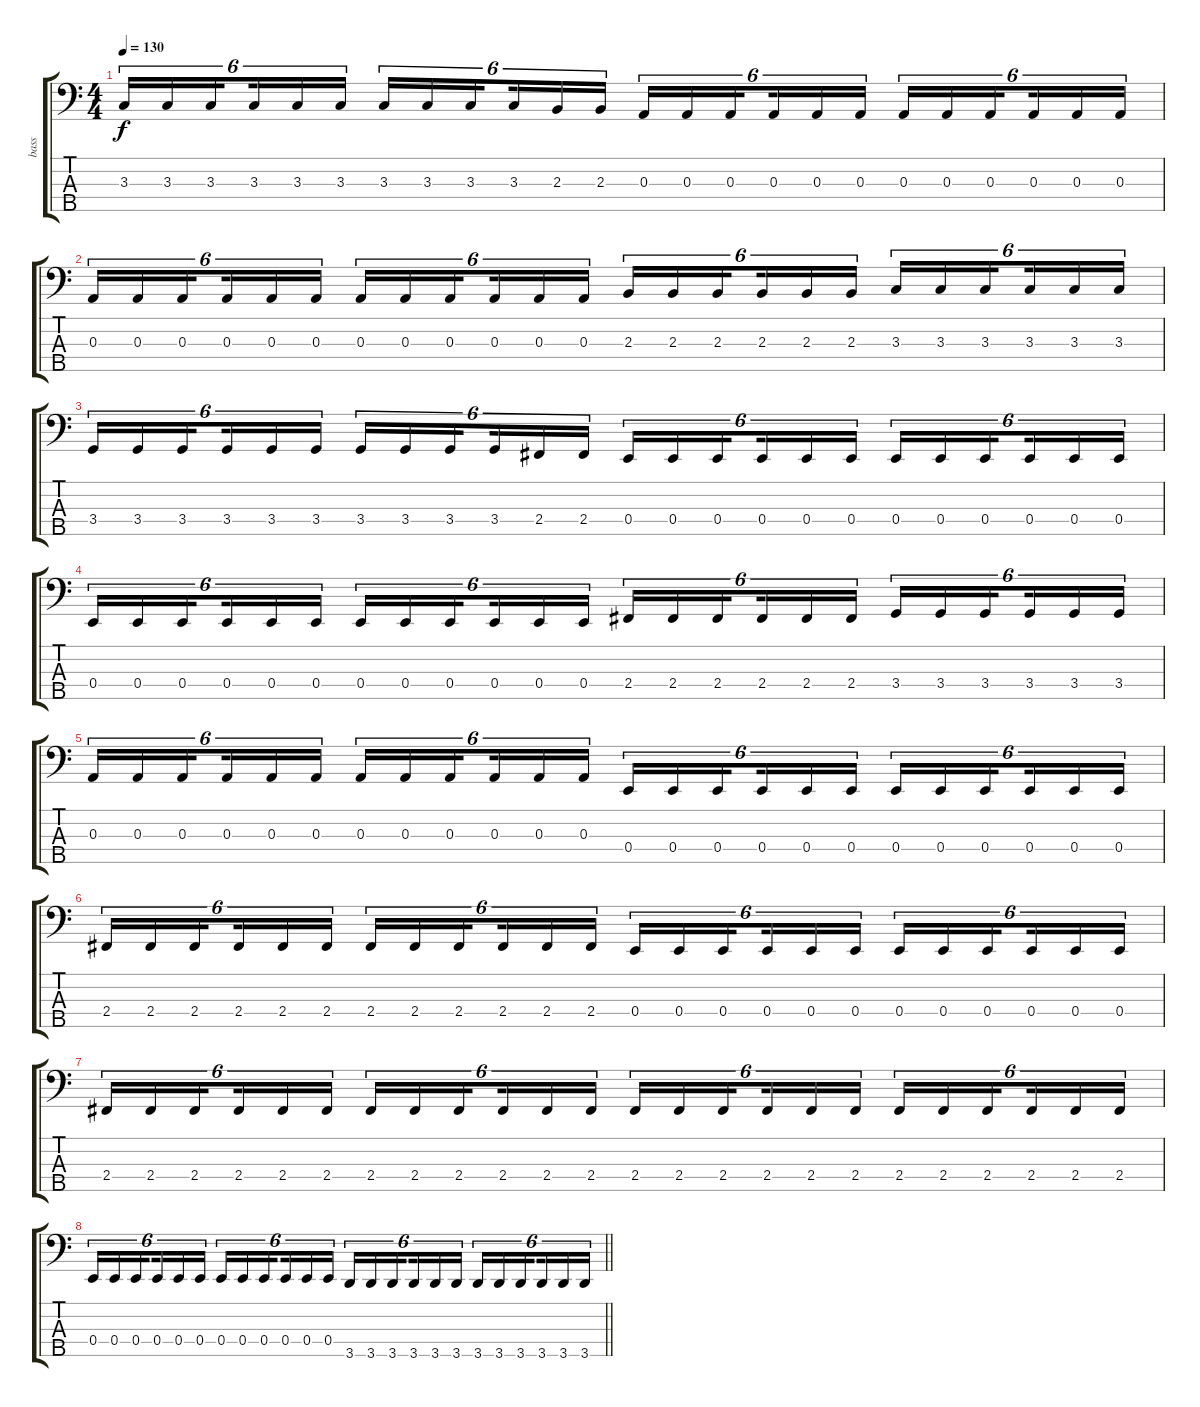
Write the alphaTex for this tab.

\track ("bass" "bass") {instrument electricbasspick}
\staff {score tabs}
\tuning (G2 D2 A1 E1 B0) {hide}
\ts (4 4)
\tempo 130
\clef f4
\ks c
3.3.16{tu (6 4) dy f} 3.3.16{tu (6 4)} 3.3.16{tu (6 4) beam splitsecondary} 3.3.16{tu (6 4)} 3.3.16{tu (6 4)} 3.3.16{tu (6 4)} 3.3.16{tu (6 4)} 3.3.16{tu (6 4)} 3.3.16{tu (6 4) beam splitsecondary} 3.3.16{tu (6 4)} 2.3.16{tu (6 4)} 2.3.16{tu (6 4)} 0.3.16{tu (6 4)} 0.3.16{tu (6 4)} 0.3.16{tu (6 4) beam splitsecondary} 0.3.16{tu (6 4)} 0.3.16{tu (6 4)} 0.3.16{tu (6 4)} 0.3.16{tu (6 4)} 0.3.16{tu (6 4)} 0.3.16{tu (6 4) beam splitsecondary} 0.3.16{tu (6 4)} 0.3.16{tu (6 4)} 0.3.16{tu (6 4)} |
0.3.16{tu (6 4)} 0.3.16{tu (6 4)} 0.3.16{tu (6 4) beam splitsecondary} 0.3.16{tu (6 4)} 0.3.16{tu (6 4)} 0.3.16{tu (6 4)} 0.3.16{tu (6 4)} 0.3.16{tu (6 4)} 0.3.16{tu (6 4) beam splitsecondary} 0.3.16{tu (6 4)} 0.3.16{tu (6 4)} 0.3.16{tu (6 4)} 2.3.16{tu (6 4)} 2.3.16{tu (6 4)} 2.3.16{tu (6 4) beam splitsecondary} 2.3.16{tu (6 4)} 2.3.16{tu (6 4)} 2.3.16{tu (6 4)} 3.3.16{tu (6 4)} 3.3.16{tu (6 4)} 3.3.16{tu (6 4) beam splitsecondary} 3.3.16{tu (6 4)} 3.3.16{tu (6 4)} 3.3.16{tu (6 4)} |
3.4.16{tu (6 4)} 3.4.16{tu (6 4)} 3.4.16{tu (6 4) beam splitsecondary} 3.4.16{tu (6 4)} 3.4.16{tu (6 4)} 3.4.16{tu (6 4)} 3.4.16{tu (6 4)} 3.4.16{tu (6 4)} 3.4.16{tu (6 4) beam splitsecondary} 3.4.16{tu (6 4)} 2.4.16{tu (6 4)} 2.4.16{tu (6 4)} 0.4.16{tu (6 4)} 0.4.16{tu (6 4)} 0.4.16{tu (6 4) beam splitsecondary} 0.4.16{tu (6 4)} 0.4.16{tu (6 4)} 0.4.16{tu (6 4)} 0.4.16{tu (6 4)} 0.4.16{tu (6 4)} 0.4.16{tu (6 4) beam splitsecondary} 0.4.16{tu (6 4)} 0.4.16{tu (6 4)} 0.4.16{tu (6 4)} |
0.4.16{tu (6 4)} 0.4.16{tu (6 4)} 0.4.16{tu (6 4) beam splitsecondary} 0.4.16{tu (6 4)} 0.4.16{tu (6 4)} 0.4.16{tu (6 4)} 0.4.16{tu (6 4)} 0.4.16{tu (6 4)} 0.4.16{tu (6 4) beam splitsecondary} 0.4.16{tu (6 4)} 0.4.16{tu (6 4)} 0.4.16{tu (6 4)} 2.4.16{tu (6 4)} 2.4.16{tu (6 4)} 2.4.16{tu (6 4) beam splitsecondary} 2.4.16{tu (6 4)} 2.4.16{tu (6 4)} 2.4.16{tu (6 4)} 3.4.16{tu (6 4)} 3.4.16{tu (6 4)} 3.4.16{tu (6 4) beam splitsecondary} 3.4.16{tu (6 4)} 3.4.16{tu (6 4)} 3.4.16{tu (6 4)} |
0.3.16{tu (6 4)} 0.3.16{tu (6 4)} 0.3.16{tu (6 4) beam splitsecondary} 0.3.16{tu (6 4)} 0.3.16{tu (6 4)} 0.3.16{tu (6 4)} 0.3.16{tu (6 4)} 0.3.16{tu (6 4)} 0.3.16{tu (6 4) beam splitsecondary} 0.3.16{tu (6 4)} 0.3.16{tu (6 4)} 0.3.16{tu (6 4)} 0.4.16{tu (6 4)} 0.4.16{tu (6 4)} 0.4.16{tu (6 4) beam splitsecondary} 0.4.16{tu (6 4)} 0.4.16{tu (6 4)} 0.4.16{tu (6 4)} 0.4.16{tu (6 4)} 0.4.16{tu (6 4)} 0.4.16{tu (6 4) beam splitsecondary} 0.4.16{tu (6 4)} 0.4.16{tu (6 4)} 0.4.16{tu (6 4)} |
2.4.16{tu (6 4)} 2.4.16{tu (6 4)} 2.4.16{tu (6 4) beam splitsecondary} 2.4.16{tu (6 4)} 2.4.16{tu (6 4)} 2.4.16{tu (6 4)} 2.4.16{tu (6 4)} 2.4.16{tu (6 4)} 2.4.16{tu (6 4) beam splitsecondary} 2.4.16{tu (6 4)} 2.4.16{tu (6 4)} 2.4.16{tu (6 4)} 0.4.16{tu (6 4)} 0.4.16{tu (6 4)} 0.4.16{tu (6 4) beam splitsecondary} 0.4.16{tu (6 4)} 0.4.16{tu (6 4)} 0.4.16{tu (6 4)} 0.4.16{tu (6 4)} 0.4.16{tu (6 4)} 0.4.16{tu (6 4) beam splitsecondary} 0.4.16{tu (6 4)} 0.4.16{tu (6 4)} 0.4.16{tu (6 4)} |
2.4.16{tu (6 4)} 2.4.16{tu (6 4)} 2.4.16{tu (6 4) beam splitsecondary} 2.4.16{tu (6 4)} 2.4.16{tu (6 4)} 2.4.16{tu (6 4)} 2.4.16{tu (6 4)} 2.4.16{tu (6 4)} 2.4.16{tu (6 4) beam splitsecondary} 2.4.16{tu (6 4)} 2.4.16{tu (6 4)} 2.4.16{tu (6 4)} 2.4.16{tu (6 4)} 2.4.16{tu (6 4)} 2.4.16{tu (6 4) beam splitsecondary} 2.4.16{tu (6 4)} 2.4.16{tu (6 4)} 2.4.16{tu (6 4)} 2.4.16{tu (6 4)} 2.4.16{tu (6 4)} 2.4.16{tu (6 4) beam splitsecondary} 2.4.16{tu (6 4)} 2.4.16{tu (6 4)} 2.4.16{tu (6 4)} |
\barLineRight lightlight
0.4.16{tu (6 4)} 0.4.16{tu (6 4)} 0.4.16{tu (6 4) beam splitsecondary} 0.4.16{tu (6 4)} 0.4.16{tu (6 4)} 0.4.16{tu (6 4)} 0.4.16{tu (6 4)} 0.4.16{tu (6 4)} 0.4.16{tu (6 4) beam splitsecondary} 0.4.16{tu (6 4)} 0.4.16{tu (6 4)} 0.4.16{tu (6 4)} 3.5.16{tu (6 4)} 3.5.16{tu (6 4)} 3.5.16{tu (6 4) beam splitsecondary} 3.5.16{tu (6 4)} 3.5.16{tu (6 4)} 3.5.16{tu (6 4)} 3.5.16{tu (6 4)} 3.5.16{tu (6 4)} 3.5.16{tu (6 4) beam splitsecondary} 3.5.16{tu (6 4)} 3.5.16{tu (6 4)} 3.5.16{tu (6 4)}
